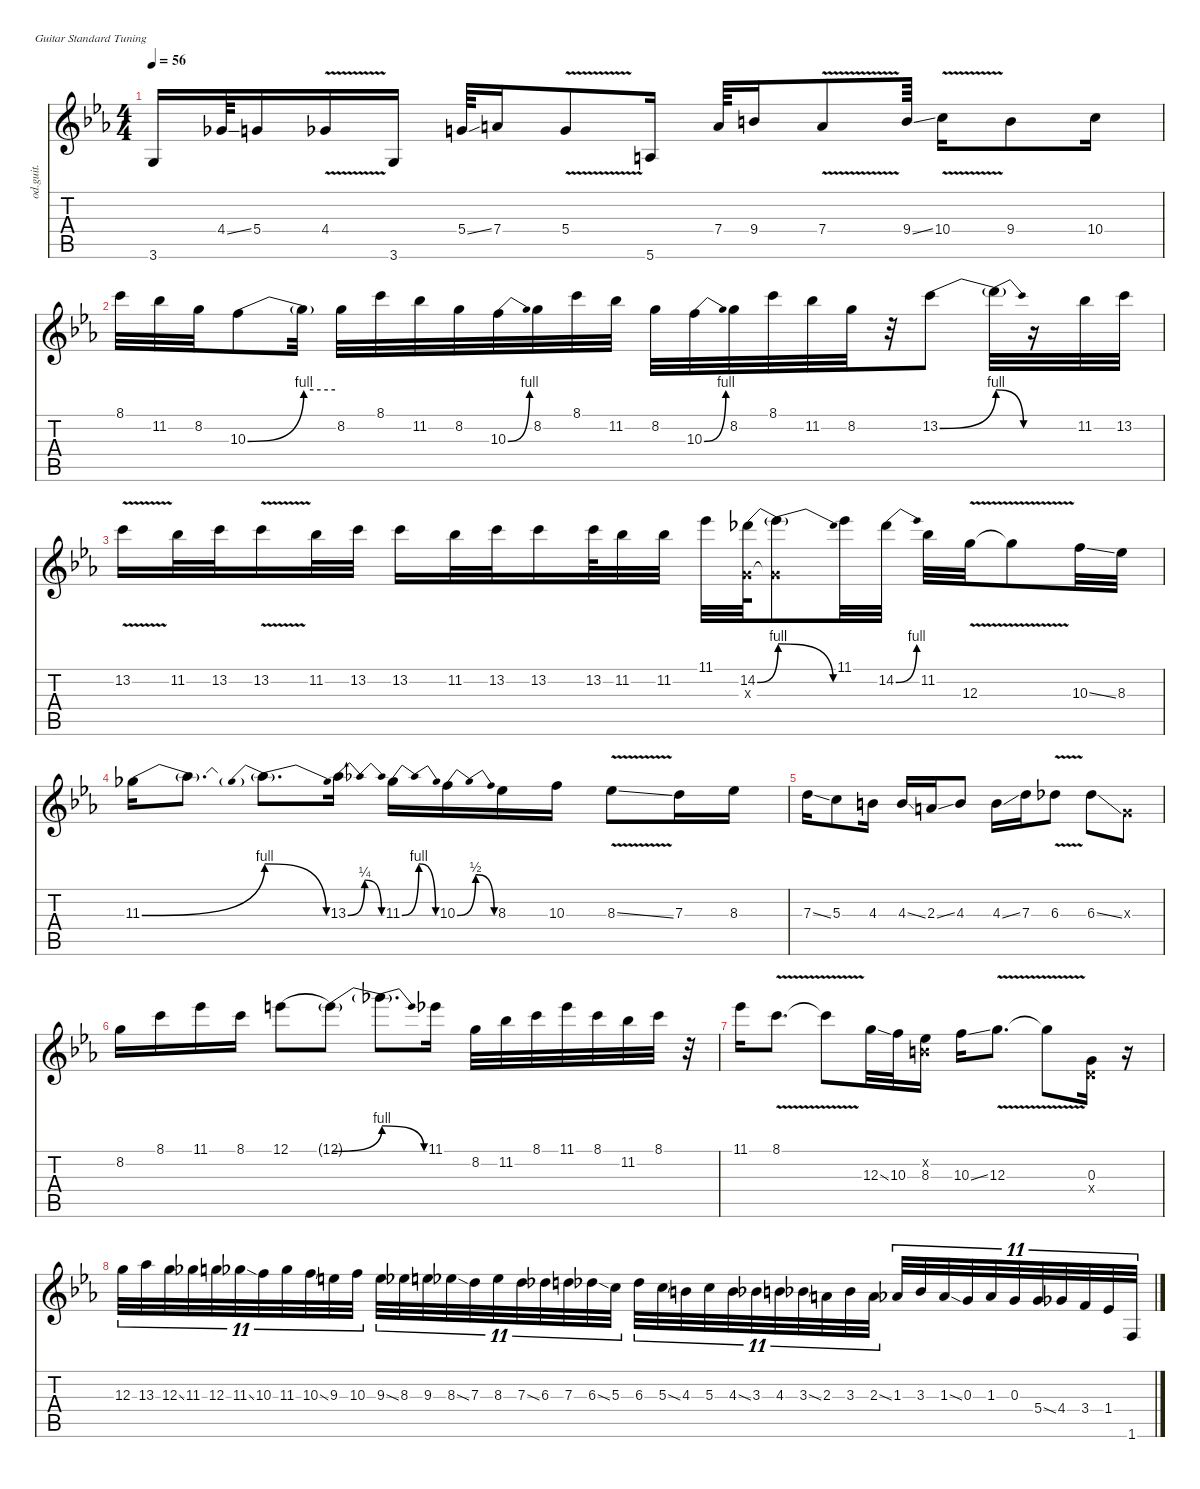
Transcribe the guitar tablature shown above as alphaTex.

\defaultSystemsLayout 4
\hideDynamics
\bracketExtendMode nobrackets
\otherSystemsTrackNameOrientation horizontal
\track ("Lead 1" "od.guit.") {defaultSystemsLayout 4 solo instrument overdrivenguitar}
\staff {score tabs}
\tuning (E4 B3 G3 D3 A2 E2)
\ts (4 4)
\tempo 56
\clef g2
\ks eb
3.6{acc forcenatural}.16{dy f beam Up} 4.4{ss acc b}.64{beam Up} 5.4{acc forcenatural}.16{beam Up} 4.4{v acc b}.16{beam Up} 3.6{acc forcenatural}.16{beam Up} 5.4{ss acc forcenatural}.64{beam Up} 7.4{acc forcenatural}.16{beam Up} 5.4{v acc forcenatural}.8{beam Up} 5.6{acc forcenatural}.16{beam Up} 7.4{acc forcenatural}.64{beam Up} 9.4{acc forcenatural}.16{beam Up} 7.4{v acc forcenatural}.8{beam Up} 9.4{ss acc forcenatural}.64{beam Up} 10.4{v acc forcenatural}.16{beam Down} 9.4{acc forcenatural}.8{beam Down} 10.4{acc forcenatural}.16{beam Down} |
8.1{acc forcenatural}.32{beam Down} 11.2{acc b}.32{beam Down} 8.2{acc forcenatural}.32{beam Down} 10.3{be (bend 0 0 60 4) acc forcenatural}.8{beam Down} 10.3{be (hold 0 4 60 4) t}.32{beam Down} 8.2{acc forcenatural}.32{beam Down} 8.1{acc forcenatural}.32{beam Down} 11.2{acc b}.32{beam Down} 8.2{acc forcenatural}.32{beam Down} 10.3{be (bend 0 0 30 4) acc forcenatural}.32{beam Down} 8.2{acc forcenatural}.32{beam Down} 8.1{acc forcenatural}.32{beam Down} 11.2{acc b}.32{beam Down} 8.2{acc forcenatural}.32{beam Down} 10.3{be (bend 0 0 30 4) acc forcenatural}.32{beam Down} 8.2{acc forcenatural}.32{beam Down} 8.1{acc forcenatural}.32{beam Down} 11.2{acc b}.32{beam Down} 8.2{acc forcenatural}.32{beam Down} r.32{beam Down} 13.2{be (bend 0 0 60 4) acc forcenatural}.8{beam Down} 13.2{be (release 0 4 60 0) t}.32{beam Down} r.16{beam Down} 11.2{acc b}.32{beam Down} 13.2{acc forcenatural}.32{beam Down} |
13.2{v acc forcenatural}.16{beam Down} 11.2{acc b}.32{beam Down} 13.2{acc forcenatural}.32{beam Down} 13.2{v acc forcenatural}.16{beam Down} 11.2{acc b}.32{beam Down} 13.2{acc forcenatural}.32{beam Down} 13.2{acc forcenatural}.16{beam Down} 11.2{acc b}.32{beam Down} 13.2{acc forcenatural}.32{beam Down} 13.2{acc forcenatural}.16{beam Down} 13.2{acc forcenatural}.64{beam Down} 11.2{acc b}.32{beam Down} 11.2{acc b}.32{beam Down} 11.1{acc b}.32{beam Down} (14.2{be (bend 0 0 60 4) acc b} 0.3{x acc forcenatural}).64{beam Down} (14.2{be (release 0 4 60 0) t} 0.3{x t acc forcenatural}).8{beam Down} 11.1{acc b}.32{beam Down} 14.2{be (bend 0 0 30 4) acc b}.32{beam Down} 11.2{acc b}.32{beam Down} 12.3{v acc forcenatural}.32{beam Down} 12.3{v t acc forcenatural}.8{beam Down} 10.3{ss acc forcenatural}.32{beam Down} 8.3{acc b}.32{beam Down} |
11.3{be (bend 0 0 60 4) acc b}.16{beam Down} 11.3{t}.8{d beam Down} 11.3{be (prebendrelease 0 4 60 0) t}.8{d beam Down} 13.3{be (bendrelease 0 0 15 1 30 1 45 0) acc b}.16{beam Down} 11.3{be (bendrelease 0 0 15 4 30 4 45 0) acc b}.16{beam Down} 10.3{be (bendrelease 0 0 15 2 30 2 45 0) acc forcenatural}.16{beam Down} 8.3{acc b}.16{beam Down} 10.3{acc forcenatural}.16{beam Down} 8.3{v ss acc b}.8{beam Down} 7.3{acc forcenatural}.16{beam Down} 8.3{acc b}.16{beam Down} |
7.3{ss acc forcenatural}.16{beam Down} 5.3{acc forcenatural}.8{beam Down} 4.3{acc forcenatural}.16{beam Down} 4.3{ss acc forcenatural}.16{beam Up} 2.3{ss acc forcenatural}.16{beam Up} 4.3{acc forcenatural}.8{beam Up} 4.3{ss acc forcenatural}.16{beam Down} 7.3{acc forcenatural}.16{beam Down} 6.3{v acc b}.8{beam Down} 6.3{ss acc b}.8{beam Down} 0.3{x acc forcenatural}.8{beam Down} |
8.2{acc forcenatural}.16{beam Down} 8.1{acc forcenatural}.16{beam Down} 11.1{acc b}.16{beam Down} 8.1{acc forcenatural}.16{beam Down} 12.1{be (hold 0 0 60 0) acc forcenatural}.8{beam Down} 12.1{be (bend 0 0 60 4) t acc forcenatural}.8{beam Down} 12.1{be (release 0 4 60 0) t}.8{d beam Down} 11.1{acc b}.16{beam Down} 8.2{acc forcenatural}.32{beam Down} 11.2{acc b}.32{beam Down} 8.1{acc forcenatural}.32{beam Down} 11.1{acc b}.32{beam Down} 8.1{acc forcenatural}.32{beam Down} 11.2{acc b}.32{beam Down} 8.1{acc forcenatural}.32{beam Down} r.32{beam Down} |
11.1{acc b}.16{beam Down} 8.1{v acc forcenatural}.8{d beam Down} 8.1{v t acc forcenatural}.8{beam Down} 12.3{ss acc forcenatural}.32{beam Down} 10.3{acc forcenatural}.32{beam Down} (0.2{x acc forcenatural} 8.3{acc b}).16{beam Down} 10.3{ss acc forcenatural}.16{beam Down} 12.3{v acc forcenatural}.8{d beam Down} 12.3{v t acc forcenatural}.8{beam Down} (0.3{acc forcenatural} 0.4{x acc forcenatural}).16{beam Down} r.16{beam Down} |
12.3{acc forcenatural}.32{tu (11 8) beam Down} 13.3{acc b}.32{tu (11 8) beam Down} 12.3{ss acc forcenatural}.32{tu (11 8) beam Down} 11.3{acc b}.32{tu (11 8) beam Down} 12.3{acc forcenatural}.32{tu (11 8) beam Down} 11.3{ss acc b}.32{tu (11 8) beam Down} 10.3{acc forcenatural}.32{tu (11 8) beam Down} 11.3{acc b}.32{tu (11 8) beam Down} 10.3{ss acc forcenatural}.32{tu (11 8) beam Down} 9.3{acc forcenatural}.32{tu (11 8) beam Down} 10.3{acc forcenatural}.32{tu (11 8) beam Down} 9.3{ss acc forcenatural}.32{tu (11 8) beam Down} 8.3{acc b}.32{tu (11 8) beam Down} 9.3{acc forcenatural}.32{tu (11 8) beam Down} 8.3{ss acc b}.32{tu (11 8) beam Down} 7.3{acc forcenatural}.32{tu (11 8) beam Down} 8.3{acc b}.32{tu (11 8) beam Down} 7.3{ss acc forcenatural}.32{tu (11 8) beam Down} 6.3{acc b}.32{tu (11 8) beam Down} 7.3{acc forcenatural}.32{tu (11 8) beam Down} 6.3{ss acc b}.32{tu (11 8) beam Down} 5.3{acc forcenatural}.32{tu (11 8) beam Down} 6.3{acc b}.32{tu (11 8) beam Down} 5.3{ss acc forcenatural}.32{tu (11 8) beam Down} 4.3{acc forcenatural}.32{tu (11 8) beam Down} 5.3{acc forcenatural}.32{tu (11 8) beam Down} 4.3{ss acc forcenatural}.32{tu (11 8) beam Down} 3.3{acc b}.32{tu (11 8) beam Down} 4.3{acc forcenatural}.32{tu (11 8) beam Down} 3.3{ss acc b}.32{tu (11 8) beam Down} 2.3{acc forcenatural}.32{tu (11 8) beam Down} 3.3{acc b}.32{tu (11 8) beam Down} 2.3{ss acc forcenatural}.32{tu (11 8) beam Down} 1.3{acc b}.32{tu (11 8) beam Up} 3.3{acc b}.32{tu (11 8) beam Up} 1.3{ss acc b}.32{tu (11 8) beam Up} 0.3{acc forcenatural}.32{tu (11 8) beam Up} 1.3{acc b}.32{tu (11 8) beam Up} 0.3{acc forcenatural}.32{tu (11 8) beam Up} 5.4{ss acc forcenatural}.32{tu (11 8) beam Up} 4.4{acc b}.32{tu (11 8) beam Up} 3.4{acc forcenatural}.32{tu (11 8) beam Up} 1.4{acc b}.32{tu (11 8) beam Up} 1.6{ss acc forcenatural}.32{tu (11 8) beam Up}
